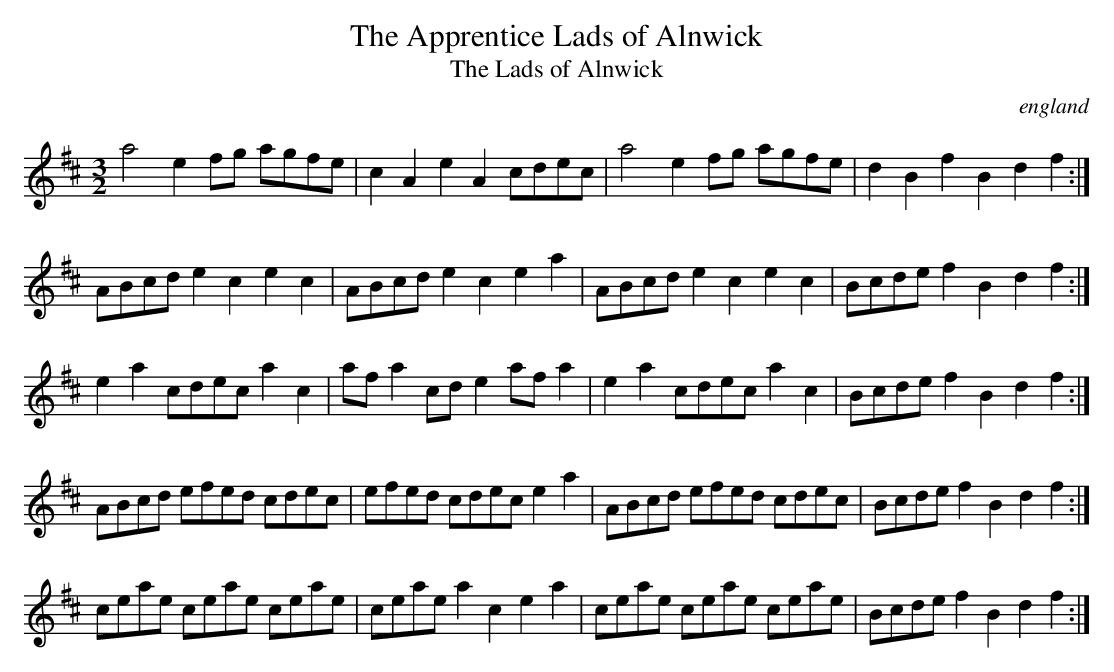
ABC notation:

X:1
T:Apprentice Lads of Alnwick, The
T:The Lads of Alnwick
O:england
M:3/2
L:1/8
K:D
a4 e2 fg agfe|c2 A2 e2 A2 cdec|a4 e2 fg agfe|d2 B2 f2 B2 d2 f2:|]
ABcd e2 c2 e2 c2|ABcd e2 c2 e2 a2|ABcd e2 c2 e2 c2|Bcde f2 B2 d2 f2:|]
e2 a2 cdec a2 c2|af a2cd e2 af a2|e2 a2 cdec a2 c2|Bcde f2 B2 d2 f2:|]
ABcd efed cdec|efed cdec e2 a2|ABcd efed cdec|Bcde f2 B2 d2 f2:|]
ceae ceae ceae|ceae a2 c2 e2 a2|ceae ceae ceae|Bcde f2 B2 d2 f2:|]
